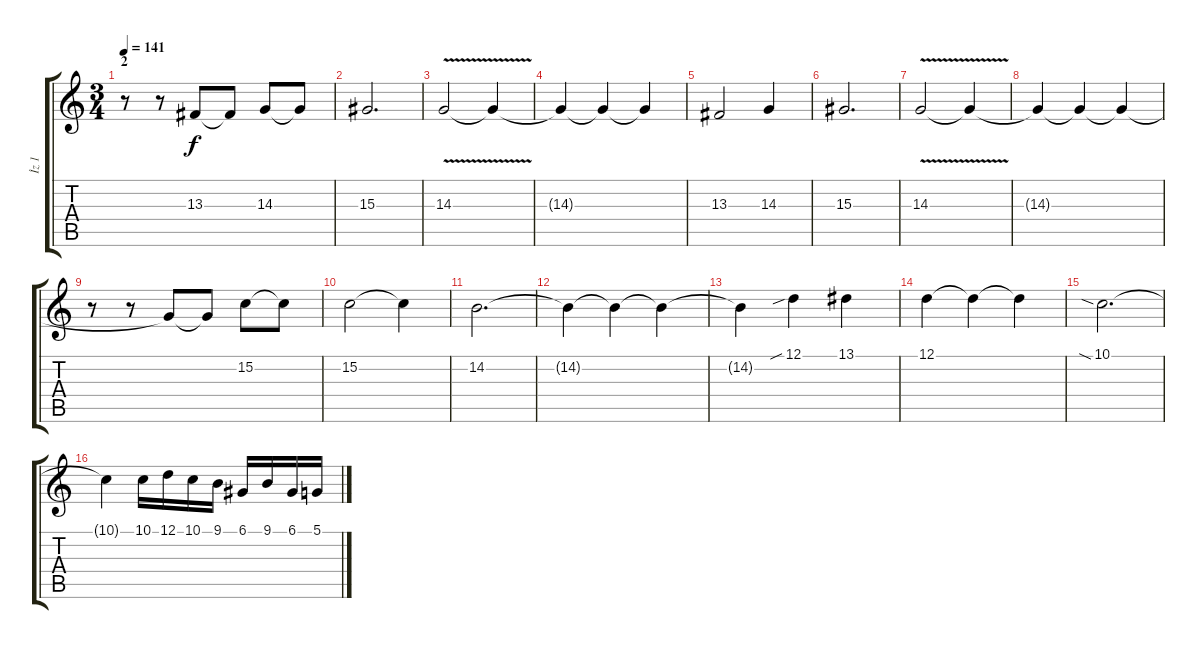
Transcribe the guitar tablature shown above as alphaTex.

\track ("İz 1" "İz 1") {instrument violin}
\staff {score tabs}
\tuning (D4 A3 F3 C3 G2 D2) {hide}
\ts (3 4)
\section ("" "2")
\tempo 141
\clef g2
\ks c
r.8{dy f} r.8 13.3.8 13.3{t}.8 14.3.8 14.3{t}.8 |
15.3.2{d} |
14.3{v}.2 14.3{t}.4 |
14.3{t}.4 14.3{t}.4 14.3{t}.4 |
13.3.2 14.3.4 |
15.3.2{d} |
14.3{v}.2 14.3{t}.4 |
14.3{t}.4 14.3{t}.4 14.3{t}.4 |
r.8 r.8 14.3{t}.8 14.3{t}.8 15.2.8 15.2{t}.8 |
15.2.2 15.2{t}.4 |
14.2.2{d} |
14.2{t}.4 14.2{t}.4 14.2{t}.4 |
14.2{t}.4 12.1{sib}.4 13.1.4 |
12.1.4 12.1{t}.4 12.1{t}.4 |
10.1{sia}.2{d} |
10.1{t}.4 10.1.16 12.1.16 10.1.16 9.1.16 6.1.16 9.1.16 6.1.16 5.1.16
